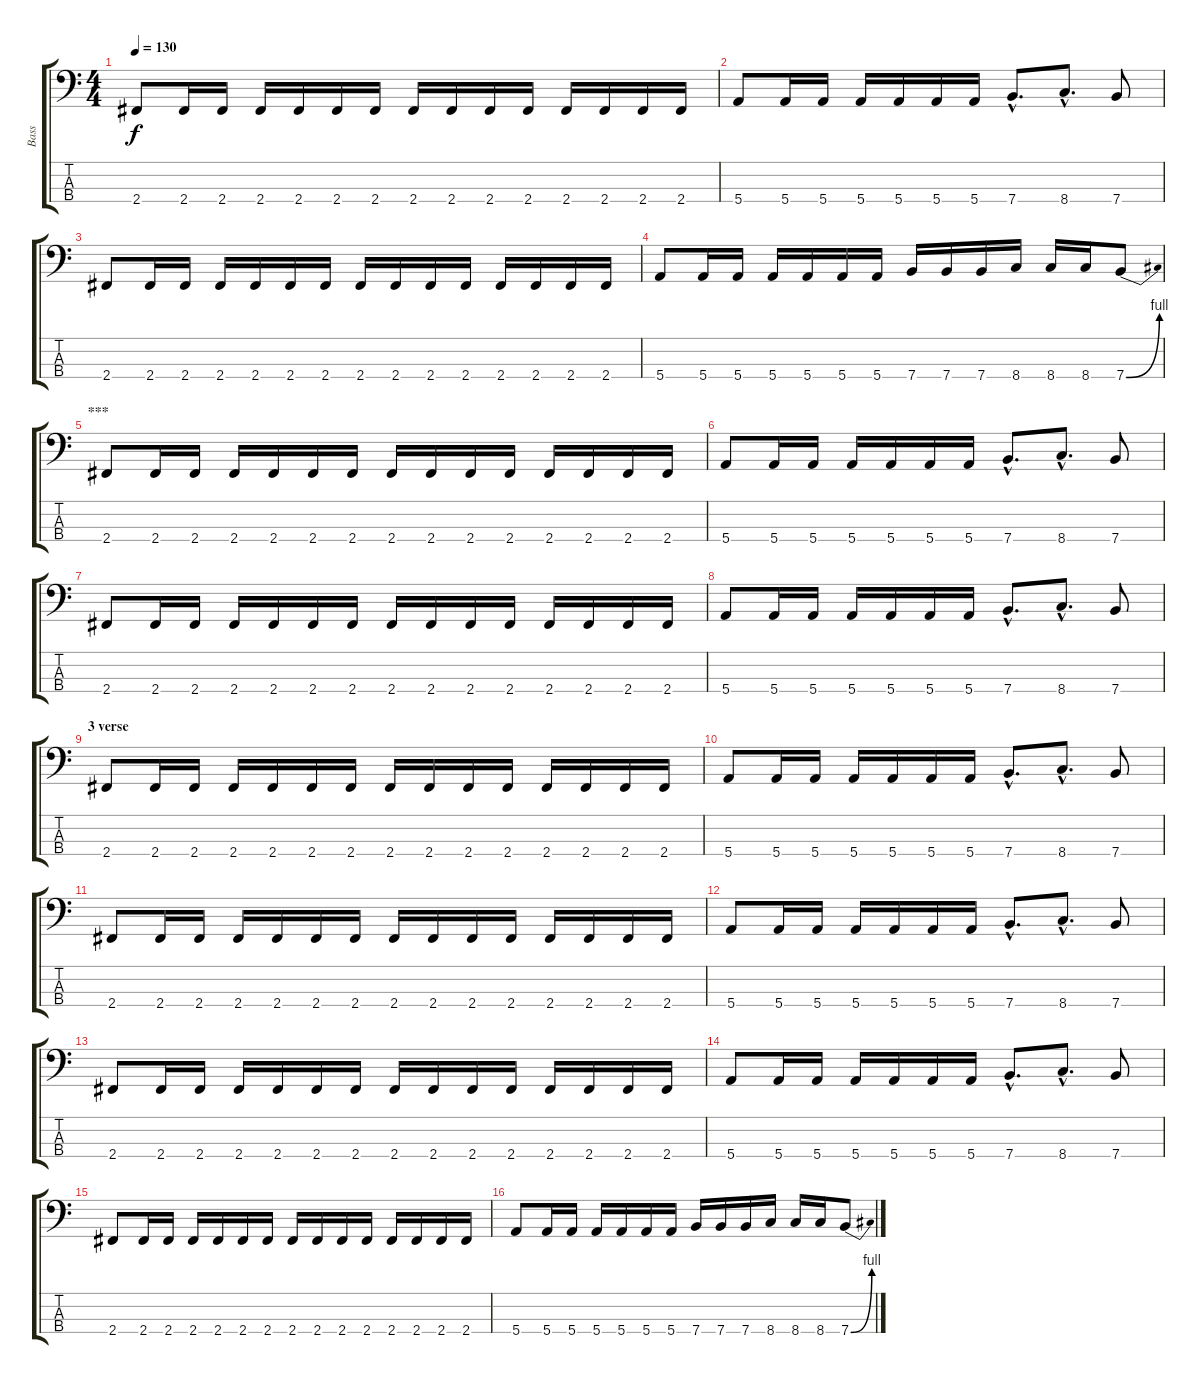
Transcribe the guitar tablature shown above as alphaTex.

\track ("Bass" "Bass") {instrument electricbasspick}
\staff {score tabs}
\tuning (G2 D2 A1 E1) {hide}
\ts (4 4)
\tempo 130
\clef f4
\ks c
2.4.8{dy f} 2.4.16 2.4.16 2.4.16 2.4.16 2.4.16 2.4.16 2.4.16 2.4.16 2.4.16 2.4.16 2.4.16 2.4.16 2.4.16 2.4.16 |
5.4.8 5.4.16 5.4.16 5.4.16 5.4.16 5.4.16 5.4.16 7.4{hac}.8{d} 8.4{hac}.8{d} 7.4.8 |
2.4.8 2.4.16 2.4.16 2.4.16 2.4.16 2.4.16 2.4.16 2.4.16 2.4.16 2.4.16 2.4.16 2.4.16 2.4.16 2.4.16 2.4.16 |
5.4.8 5.4.16 5.4.16 5.4.16 5.4.16 5.4.16 5.4.16 7.4.16 7.4.16 7.4.16 8.4.16 8.4.16 8.4.16 7.4{be (bend 0 0 60 4)}.8 |
\section ("" "***")
2.4.8 2.4.16 2.4.16 2.4.16 2.4.16 2.4.16 2.4.16 2.4.16 2.4.16 2.4.16 2.4.16 2.4.16 2.4.16 2.4.16 2.4.16 |
5.4.8 5.4.16 5.4.16 5.4.16 5.4.16 5.4.16 5.4.16 7.4{hac}.8{d} 8.4{hac}.8{d} 7.4.8 |
2.4.8 2.4.16 2.4.16 2.4.16 2.4.16 2.4.16 2.4.16 2.4.16 2.4.16 2.4.16 2.4.16 2.4.16 2.4.16 2.4.16 2.4.16 |
5.4.8 5.4.16 5.4.16 5.4.16 5.4.16 5.4.16 5.4.16 7.4{hac}.8{d} 8.4{hac}.8{d} 7.4.8 |
\section ("" "3 verse")
2.4.8 2.4.16 2.4.16 2.4.16 2.4.16 2.4.16 2.4.16 2.4.16 2.4.16 2.4.16 2.4.16 2.4.16 2.4.16 2.4.16 2.4.16 |
5.4.8 5.4.16 5.4.16 5.4.16 5.4.16 5.4.16 5.4.16 7.4{hac}.8{d} 8.4{hac}.8{d} 7.4.8 |
2.4.8 2.4.16 2.4.16 2.4.16 2.4.16 2.4.16 2.4.16 2.4.16 2.4.16 2.4.16 2.4.16 2.4.16 2.4.16 2.4.16 2.4.16 |
5.4.8 5.4.16 5.4.16 5.4.16 5.4.16 5.4.16 5.4.16 7.4{hac}.8{d} 8.4{hac}.8{d} 7.4.8 |
2.4.8 2.4.16 2.4.16 2.4.16 2.4.16 2.4.16 2.4.16 2.4.16 2.4.16 2.4.16 2.4.16 2.4.16 2.4.16 2.4.16 2.4.16 |
5.4.8 5.4.16 5.4.16 5.4.16 5.4.16 5.4.16 5.4.16 7.4{hac}.8{d} 8.4{hac}.8{d} 7.4.8 |
2.4.8 2.4.16 2.4.16 2.4.16 2.4.16 2.4.16 2.4.16 2.4.16 2.4.16 2.4.16 2.4.16 2.4.16 2.4.16 2.4.16 2.4.16 |
5.4.8 5.4.16 5.4.16 5.4.16 5.4.16 5.4.16 5.4.16 7.4.16 7.4.16 7.4.16 8.4.16 8.4.16 8.4.16 7.4{be (bend 0 0 60 4)}.8
